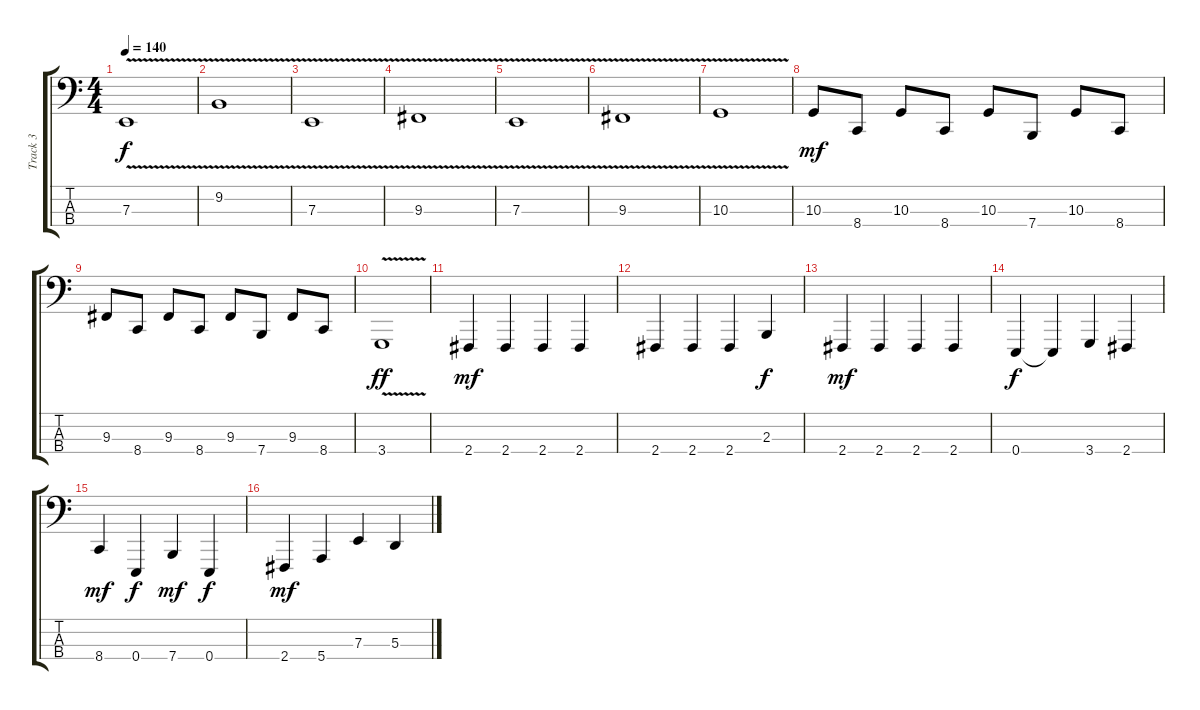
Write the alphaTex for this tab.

\track ("Track 3" "Track 3") {instrument cello}
\staff {score tabs}
\tuning (G2 D2 A1 E1) {hide}
\ts (4 4)
\tempo 140
\clef f4
\ks c
7.3{v}.1{dy f instrument cello} |
9.2{v}.1 |
7.3{v}.1 |
9.3{v}.1 |
7.3{v}.1 |
9.3{v}.1 |
10.3{v}.1 |
10.3.8{dy mf} 8.4.8 10.3.8 8.4.8 10.3.8 7.4.8 10.3.8 8.4.8 |
9.3.8 8.4.8 9.3.8 8.4.8 9.3.8 7.4.8 9.3.8 8.4.8 |
3.4{v}.1{dy ff} |
2.4.4{dy mf} 2.4.4 2.4.4 2.4.4 |
2.4.4 2.4.4 2.4.4 2.3.4{dy f} |
2.4.4{dy mf} 2.4.4 2.4.4 2.4.4 |
0.4.4{dy f} 0.4{t}.4 3.4.4 2.4.4 |
8.4.4{dy mf} 0.4.4{dy f} 7.4.4{dy mf} 0.4.4{dy f} |
2.4.4{dy mf} 5.4.4 7.3.4 5.3.4
